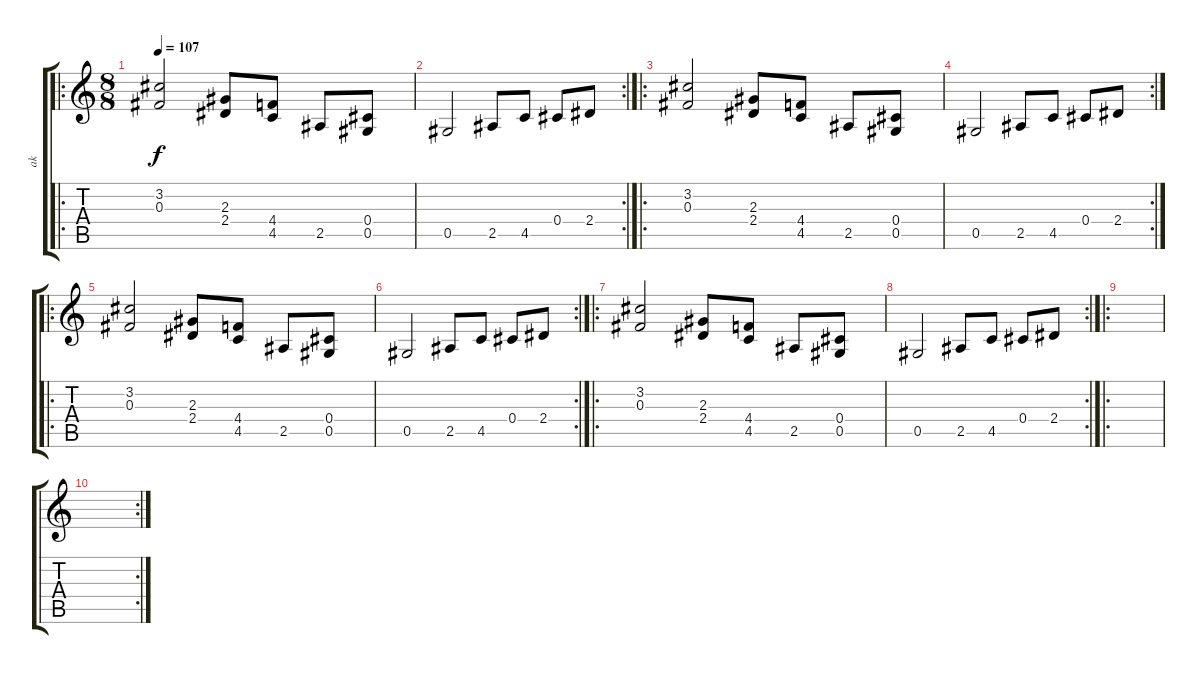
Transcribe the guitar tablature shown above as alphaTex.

\track ("ak" "ak") {instrument acousticguitarsteel}
\staff {score tabs}
\tuning (Eb4 Bb3 Gb3 Db3 Ab2 Eb2) {hide}
\ro
\ts (8 8)
\tempo 107
\clef g2
\ks c
(3.2 0.3).2{dy f instrument acousticguitarsteel} (2.3 2.4).8 (4.4 4.5).8 2.5.8 (0.4 0.5).8 |
\rc 2
0.5.2 2.5.8 4.5.8 0.4.8 2.4.8 |
\ro
(3.2 0.3).2 (2.3 2.4).8 (4.4 4.5).8 2.5.8 (0.4 0.5).8 |
\rc 2
0.5.2 2.5.8 4.5.8 0.4.8 2.4.8 |
\ro
(3.2 0.3).2 (2.3 2.4).8 (4.4 4.5).8 2.5.8 (0.4 0.5).8 |
\rc 2
0.5.2 2.5.8 4.5.8 0.4.8 2.4.8 |
\ro
(3.2 0.3).2 (2.3 2.4).8 (4.4 4.5).8 2.5.8 (0.4 0.5).8 |
\rc 2
0.5.2 2.5.8 4.5.8 0.4.8 2.4.8 |
\ro
|
\rc 2
